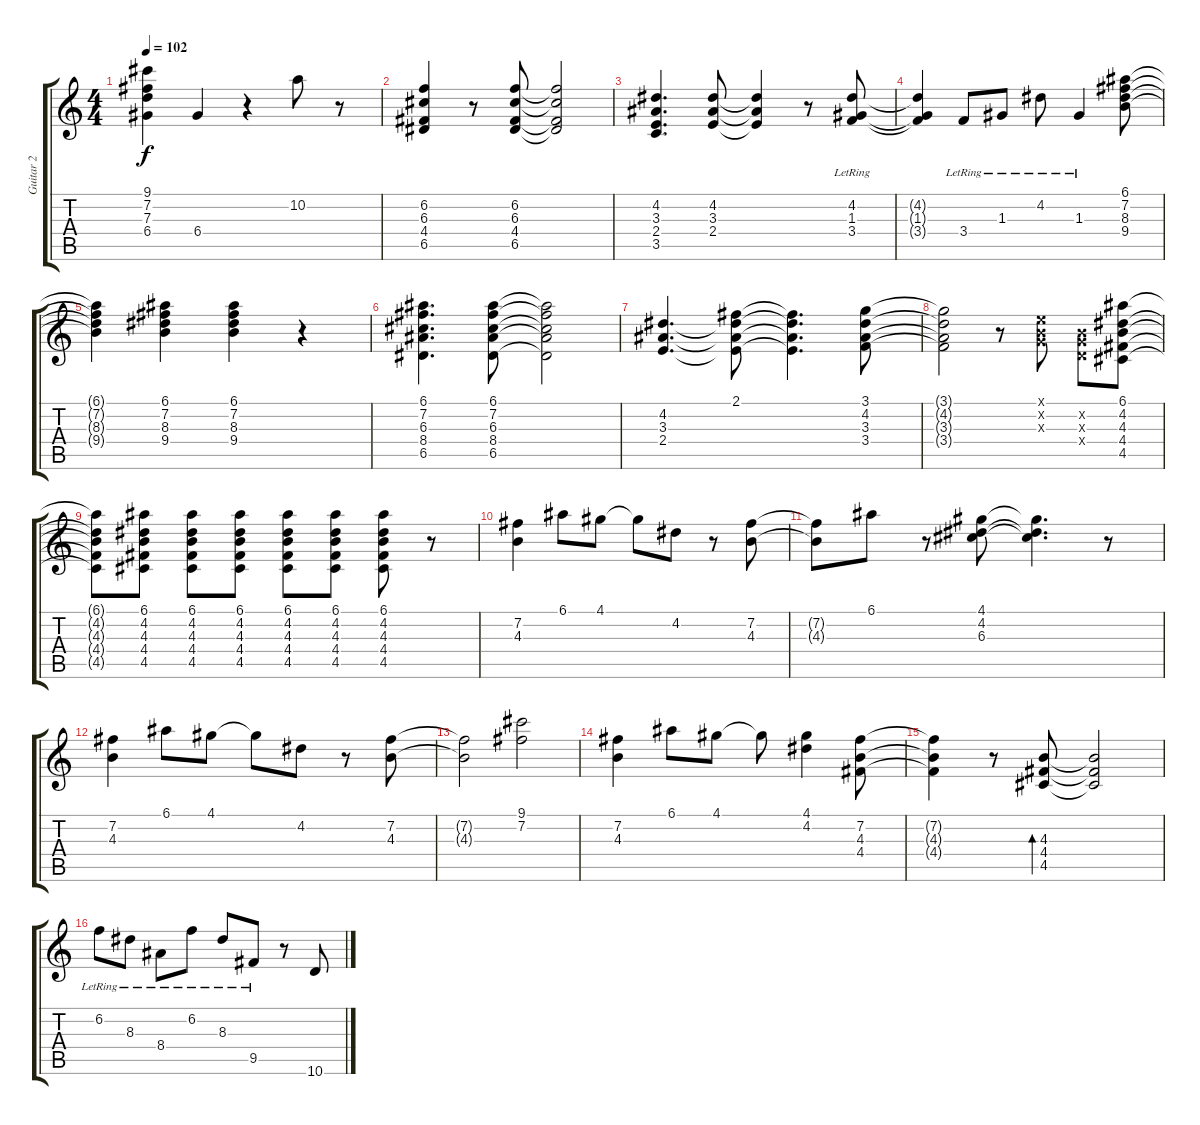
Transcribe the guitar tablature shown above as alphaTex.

\track ("Guitar 2" "Guitar 2") {instrument electricguitarjazz}
\staff {score tabs}
\tuning (E4 B3 G3 D3 A2 E2) {hide}
\ts (4 4)
\tempo 102
\clef g2
\ks c
(9.1{t} 7.2{t} 7.3{t} 6.4{t}).4{dy f} 6.4.4 r.4 10.2.8 r.8 |
(6.2 6.3 4.4 6.5).4 r.8 (6.2 6.3 4.4 6.5).8 (6.2{t} 6.3{t} 4.4{t} 6.5{t}).2 |
(4.2 3.3 2.4 3.5).4{d} (4.2 3.3 2.4).8 (4.2{t} 3.3{t} 2.4{t}).4 r.8 (4.2{lr} 1.3 3.4).8 |
(4.2{t} 1.3{t} 3.4{t}).4 3.4{lr}.8 1.3{lr}.8 4.2{lr}.8 1.3{lr}.4 (6.1 7.2 8.3 9.4).8 |
(6.1{t} 7.2{t} 8.3{t} 9.4{t}).4 (6.1 7.2 8.3 9.4).4 (6.1 7.2 8.3 9.4).4 r.4 |
(6.1 7.2 6.3 8.4 6.5).4{d} (6.1 7.2 6.3 8.4 6.5).8 (6.1{t} 7.2{t} 6.3{t} 8.4{t} 6.5{t}).2 |
(4.2 3.3 2.4).4{d} (2.1 4.2{t} 3.3{t} 2.4{t}).8 (2.1{t} 4.2{t} 3.3{t} 2.4{t}).4{d} (3.1 4.2 3.3 3.4).8 |
(3.1{t} 4.2{t} 3.3{t} 3.4{t}).2 r.8 (0.1{x} 0.2{x} 0.3{x}).8 (0.2{x} 0.3{x} 0.4{x}).8 (6.1 4.2 4.3 4.4 4.5).8 |
(6.1{t} 4.2{t} 4.3{t} 4.4{t} 4.5{t}).8 (6.1 4.2 4.3 4.4 4.5).8 (6.1 4.2 4.3 4.4 4.5).8 (6.1 4.2 4.3 4.4 4.5).8 (6.1 4.2 4.3 4.4 4.5).8 (6.1 4.2 4.3 4.4 4.5).8 (6.1 4.2 4.3 4.4 4.5).8 r.8 |
(7.2 4.3).4 6.1.8 4.1.8 4.1{t}.8 4.2.8 r.8 (7.2 4.3).8 |
(7.2{t} 4.3{t}).8 6.1.8 r.8 (4.1 4.2 6.3).8 (4.1{t} 4.2{t} 6.3{t}).4{d} r.8 |
(7.2 4.3).4 6.1.8 4.1.8 4.1{t}.8 4.2.8 r.8 (7.2 4.3).8 |
(7.2{t} 4.3{t}).2 (9.1 7.2).2 |
(7.2 4.3).4 6.1.8 4.1.8 4.1{t}.8 (4.1 4.2).4 (7.2 4.3 4.4).8 |
(7.2{t} 4.3{t} 4.4{t}).4 r.8 (4.3 4.4 4.5).8{bd 240} (4.3{t} 4.4{t} 4.5{t}).2 |
6.2{lr}.8 8.3{lr}.8 8.4{lr}.8 6.2{lr}.8 8.3{lr}.8 9.5{lr}.8 r.8 10.6.8
